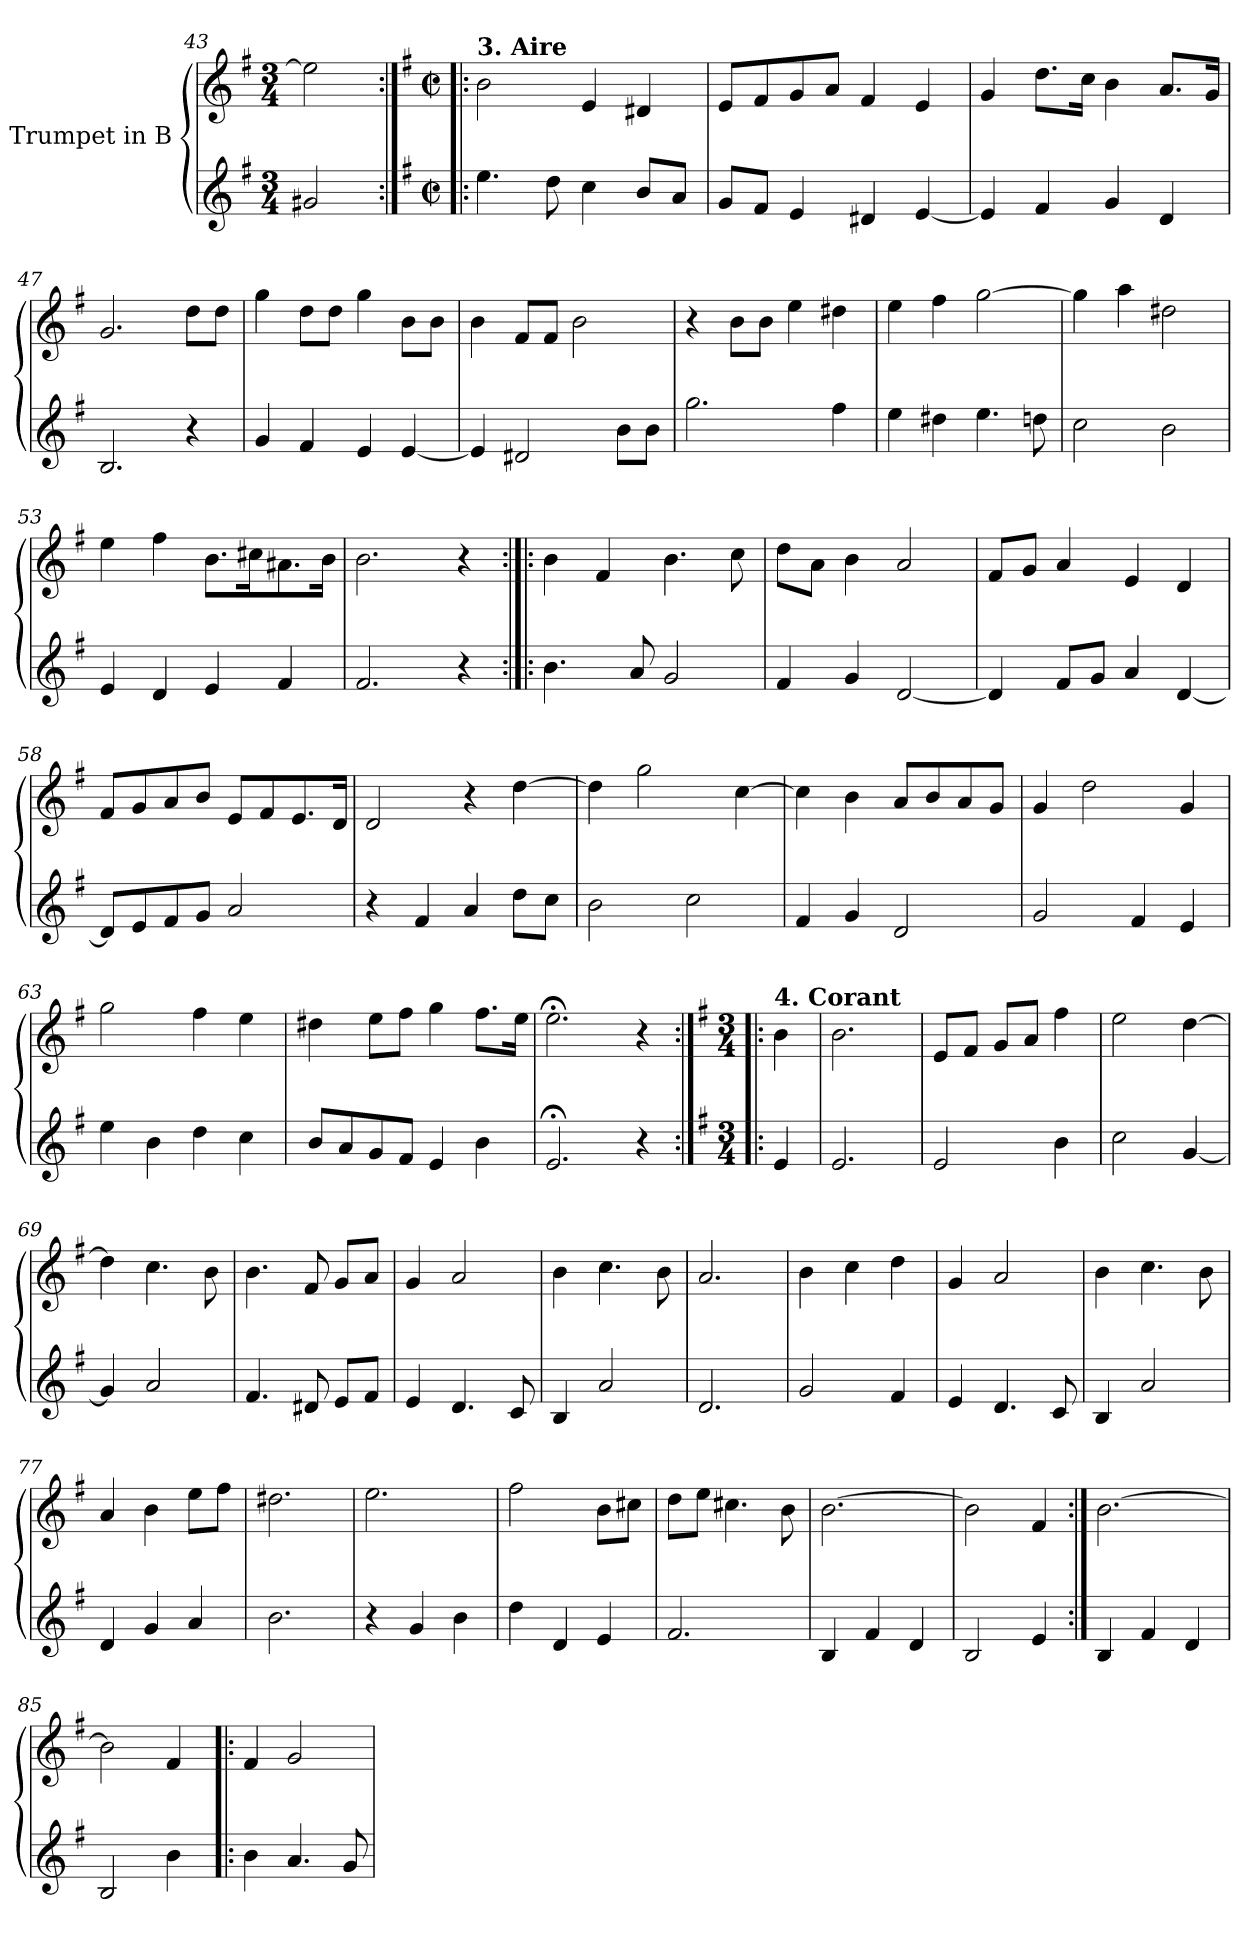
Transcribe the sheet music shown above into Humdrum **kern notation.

**kern	**kern
*part2	*part1
*staff2	*staff1
*I"Trumpet in Bb 2	*I"Trumpet in Bb 1
*clefG2	*clefG2
*ITrd1c2	*ITrd1c2
*k[b-]	*k[b-]
*F:	*F:
*M3/4	*M3/4
=43	=43
2f#X/	2dd\]
=44:|!|:	=44:|!|:
*k[b-]	*k[b-]
*F:	*F:
*M2/2	*M2/2
*met(c|)	*met(c|)
!	!LO:TX:a:B:t=3. Aire
4.dd\	2a\
8cc\	.
4b-\	4d/
8a/L	4c#X/
8g/J	.
=45	=45
8f/L	8d/L
8e/J	8e/
4d/	8f/
.	8g/J
4c#X/	4e/
[4d/	4d/
!!LO:LB:g=z
=46	=46
4d/]	4f/
4e/	8.cc\L
.	16b-\Jk
4f/	4a\
4c/	8.g/L
.	16f/Jk
=47	=47
2.A/	2.f/
4r	8cc\L
.	8cc\J
=48	=48
4f/	4ff\
4e/	8cc\L
.	8cc\J
4d/	4ff\
[4d/	8a\L
.	8a\J
=49	=49
4d/]	4a\
2c#X/	8e/L
.	8e/J
.	2a\
8a\L	.
8a\J	.
=50	=50
2.ff\	4r
.	8a\L
.	8a\J
.	4dd\
4ee\	4cc#X\
!!LO:PB:g=z
=51	=51
4dd\	4dd\
4cc#X\	4ee\
4.dd\	[2ff\
8ccn\	.
=52	=52
2b-\	4ff\]
.	4gg\
2a\	2cc#X\
=53	=53
4d/	4dd\
4c/	4ee\
4d/	8.a\L
.	16bn\k
4e/	8.g#X\
.	16a\Jk
=54	=54
2.e/	2.a\
4r	4r
=55:|!|:	=55:|!|:
4.a\	4a\
.	4e/
8g/	.
2f/	4.a\
.	8b-\
!!LO:LB:g=z
=56	=56
4e/	8cc\L
.	8g\J
4f/	4a\
[2c/	2g/
=57	=57
4c/]	8e/L
.	8f/J
8e/L	4g/
8f/J	.
4g/	4d/
[4c/	4c/
=58	=58
8c/L]	8e/L
8d/	8f/
8e/	8g/
8f/J	8a/J
2g/	8d/L
.	8e/
.	8.d/
.	16c/Jk
=59	=59
4r	2c/
4e/	.
4g/	4r
8cc\L	[4cc\
8b-\J	.
=60	=60
2a\	4cc\]
.	2ff\
2b-\	.
.	[4b-\
!!LO:LB:g=z
=61	=61
4e/	4b-\]
4f/	4a\
2c/	8g/L
.	8a/
.	8g/
.	8f/J
=62	=62
2f/	4f/
.	2cc\
4e/	.
4d/	4f/
=63	=63
4dd\	2ff\
4a\	.
4cc\	4ee\
4b-\	4dd\
=64	=64
8a/L	4cc#X\
8g/	.
8f/	8dd\L
8e/J	8ee\J
4d/	4ff\
4a\	8.ee\L
.	16dd\Jk
=65	=65
2.d;</	2.dd;<\
4r	4r
!!LO:LB:g=z
=65X4:|!|:	=65X4:|!|:
*k[b-]	*k[b-]
*F:	*F:
*M3/4	*M3/4
!	!LO:TX:a:B:t=4. Corant
4d/	4a\
=66	=66
2.d/	2.a\
=67	=67
2d/	8d/L
.	8e/J
.	8f/L
.	8g/J
4a\	4ee\
=68	=68
2b-\	2dd\
[4f/	[4cc\
=69	=69
4f/]	4cc\]
2g/	4.b-\
.	8a\
=70	=70
4.e/	4.a\
8c#X/	8e/
8d/L	8f/L
8e/J	8g/J
=71	=71
4d/	4f/
4.c/	2g/
8B-/	.
!!LO:LB:g=z
=72	=72
4A/	4a\
2g/	4.b-\
.	8a\
=73	=73
2.c/	2.g/
=74	=74
2f/	4a\
.	4b-\
4e/	4cc\
=75	=75
4d/	4f/
4.c/	2g/
8B-/	.
=76	=76
4A/	4a\
2g/	4.b-\
.	8a\
=77	=77
4c/	4g/
4f/	4a\
4g/	8dd\L
.	8ee\J
=78	=78
2.a\	2.cc#X\
!!LO:PB:g=z
=79	=79
4r	2.dd\
4f/	.
4a\	.
=80	=80
4cc\	2ee\
4c/	.
4d/	8a\L
.	8bn\J
=81	=81
2.e/	8cc\L
.	8dd\J
.	4.bn\
.	8a\
=82	=82
4A/	[2.a\
4e/	.
4c/	.
=83	=83
2A/	2a\]
4d/	4e/
=84:|!	=84:|!
4A/	[2.a\
4e/	.
4c/	.
=85	=85
2A/	2a\]
4a\	4e/
!!LO:LB:g=z
=86!|:	=86!|:
4a\	4e/
4.g/	2f/
8f/	.
=	=
*-	*-
